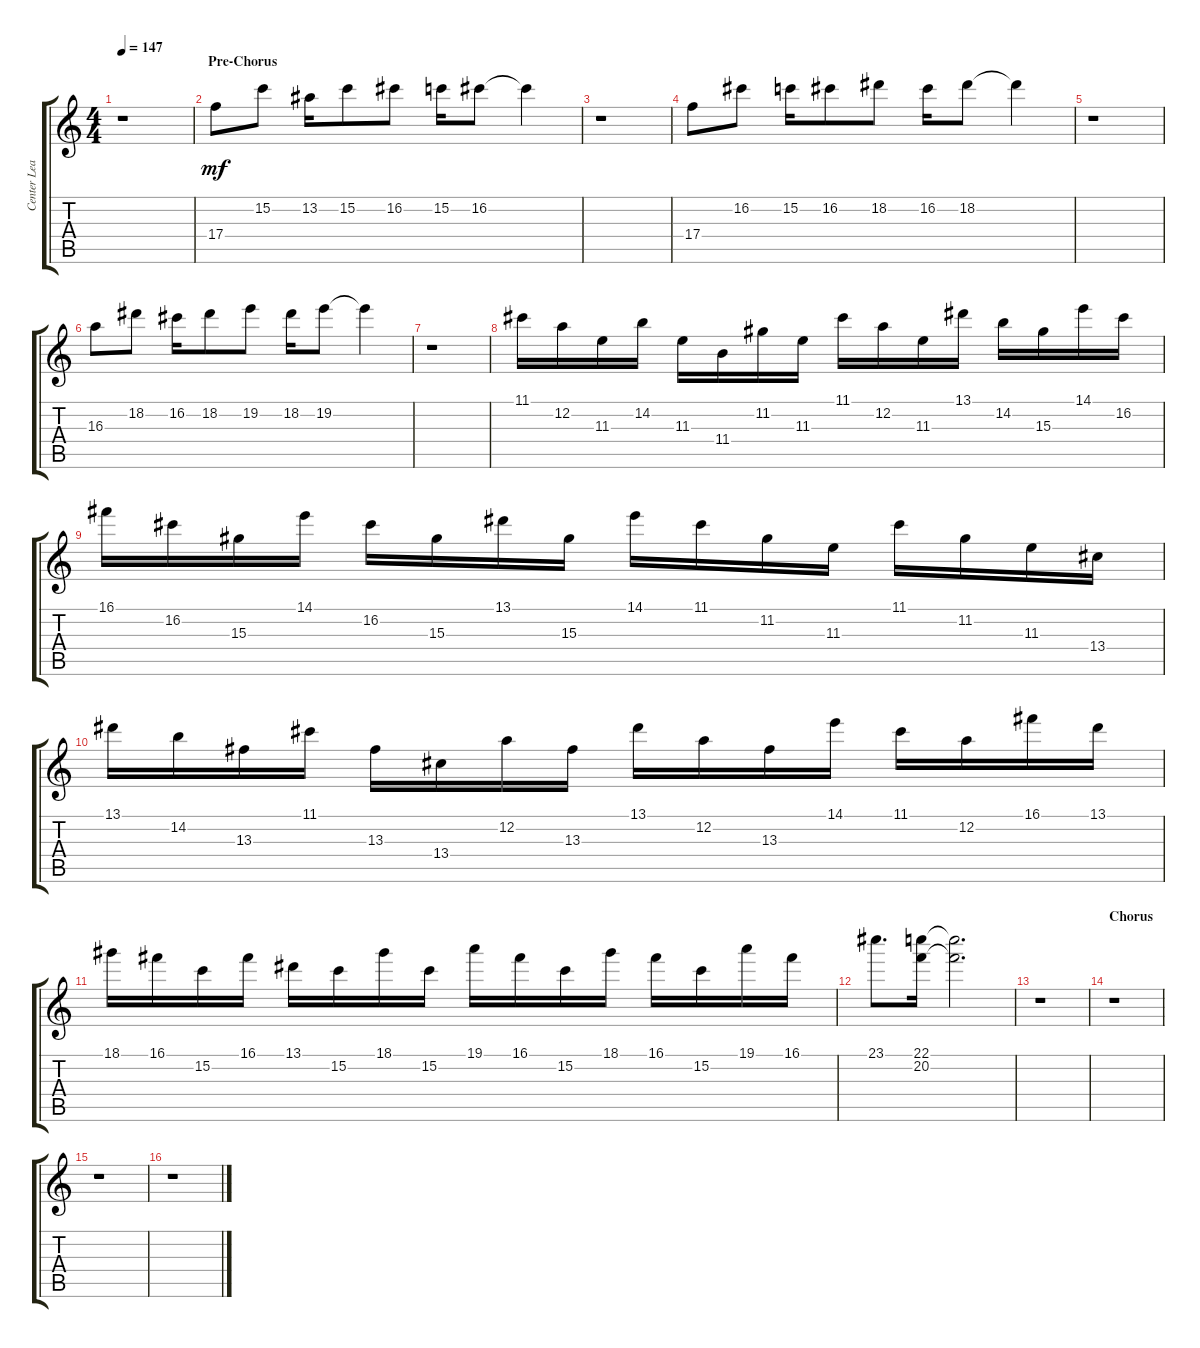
\track ("Center Lead 1" "Center Lea") {instrument overdrivenguitar}
\staff {score tabs}
\tuning (D4 A3 F3 C3 G2 C2) {hide}
\ts (4 4)
\tempo 147
\clef g2
\ks aminor
r.1{dy mf} |
\section ("" "Pre-Chorus")
17.4.8 15.2.8 13.2.16 15.2.8 16.2.8 15.2.16 16.2.8 16.2{t}.4 |
r.1 |
17.4.8 16.2.8 15.2.16 16.2.8 18.2.8 16.2.16 18.2.8 18.2{t}.4 |
r.1 |
16.3.8 18.2.8 16.2.16 18.2.8 19.2.8 18.2.16 19.2.8 19.2{t}.4 |
r.1 |
11.1.16 12.2.16 11.3.16 14.2.16 11.3.16 11.4.16 11.2.16 11.3.16 11.1.16 12.2.16 11.3.16 13.1.16 14.2.16 15.3.16 14.1.16 16.2.16 |
16.1.16 16.2.16 15.3.16 14.1.16 16.2.16 15.3.16 13.1.16 15.3.16 14.1.16 11.1.16 11.2.16 11.3.16 11.1.16 11.2.16 11.3.16 13.4.16 |
13.1.16 14.2.16 13.3.16 11.1.16 13.3.16 13.4.16 12.2.16 13.3.16 13.1.16 12.2.16 13.3.16 14.1.16 11.1.16 12.2.16 16.1.16 13.1.16 |
18.1.16 16.1.16 15.2.16 16.1.16 13.1.16 15.2.16 18.1.16 15.2.16 19.1.16 16.1.16 15.2.16 18.1.16 16.1.16 15.2.16 19.1.16 16.1.16 |
23.1.8{d} (22.1 20.2).16 (22.1{t} 20.2{t}).2{d} |
r.1 |
\section ("" "Chorus")
r.1 |
r.1 |
r.1
